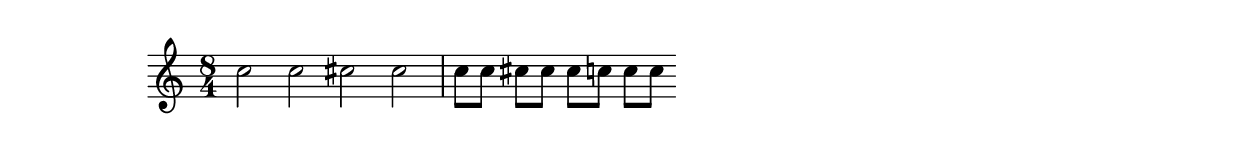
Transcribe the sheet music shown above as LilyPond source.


\version "2.12.0"

\header {
  texidoc = "Accidentals sticking out to the left
of a note will take a little more space, but only if the spacing is tight." 
}

\layout { ragged-right = ##t}

\relative c'' {
  \time 8/4
  c2 c2 cis2 cis2 |
  c8 c8 cis8 cis8 cis c c c]
}





